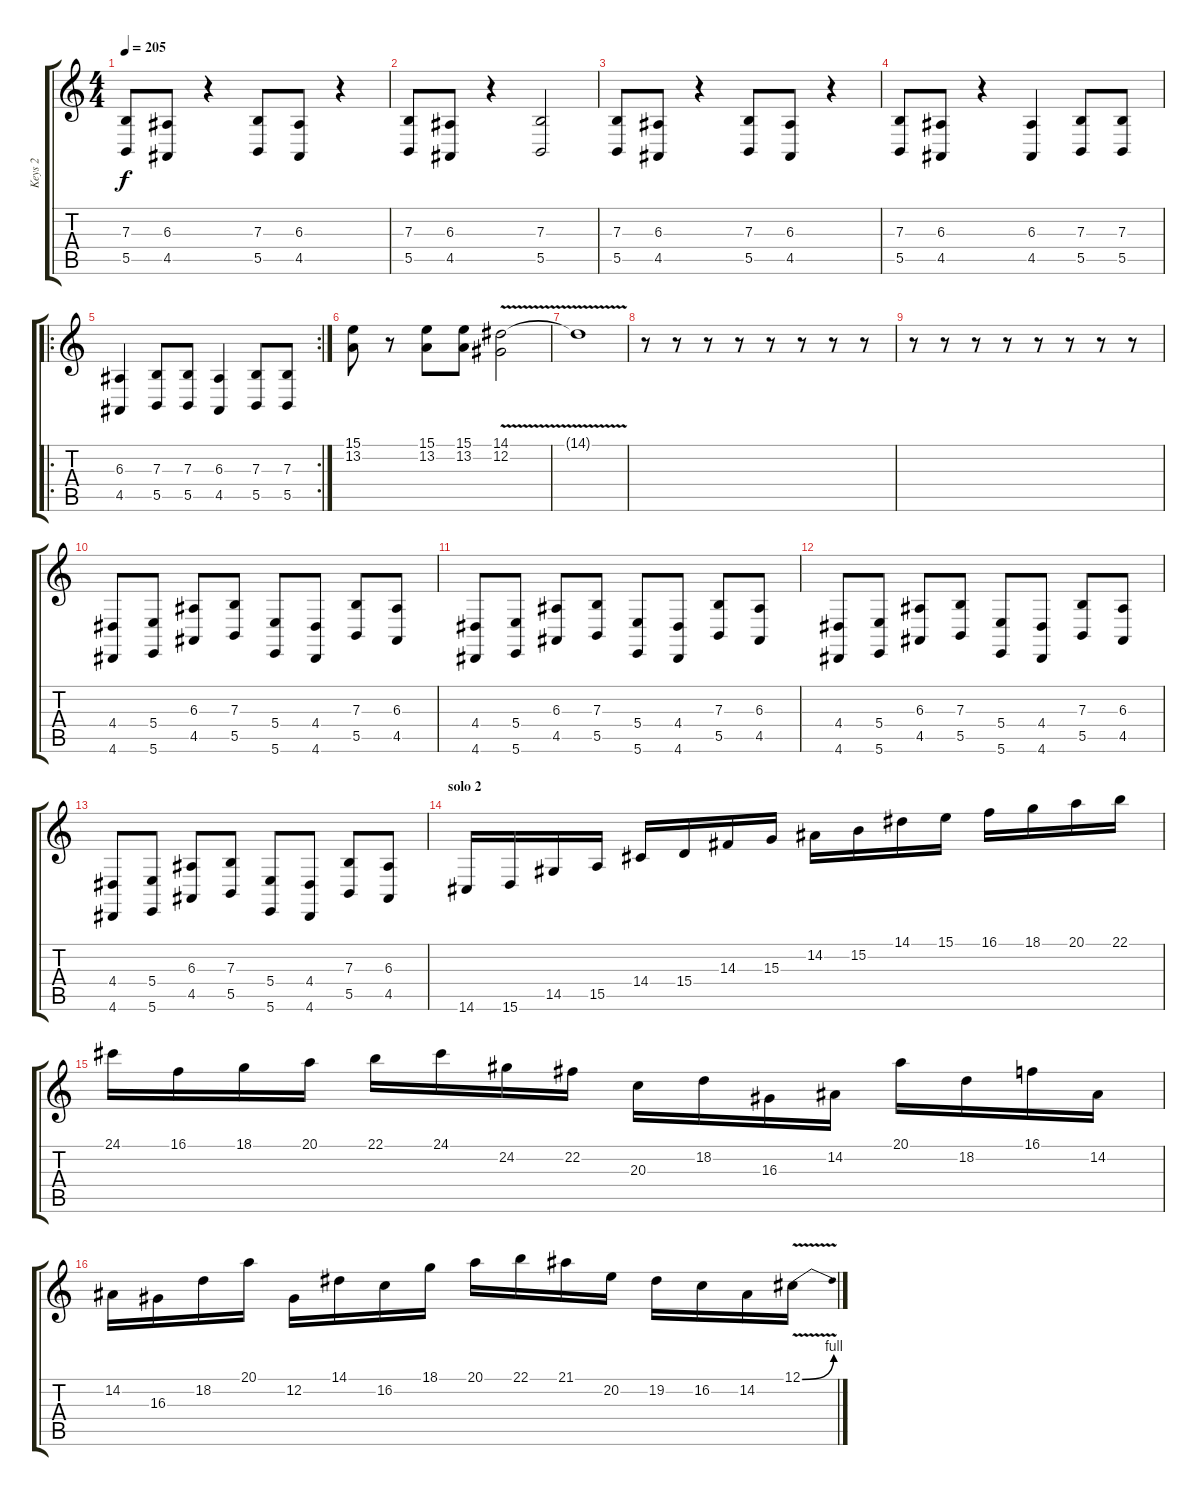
\track ("Keys 2" "Keys 2") {instrument tangoaccordion}
\staff {score tabs}
\tuning (Db4 Ab3 E3 B2 Gb2 B1) {hide}
\ts (4 4)
\tempo 205
\clef g2
\ks c
(7.3 5.5).8{dy f} (6.3 4.5).8 r.4 (7.3 5.5).8 (6.3 4.5).8 r.4 |
(7.3 5.5).8 (6.3 4.5).8 r.4 (7.3 5.5).2 |
(7.3 5.5).8 (6.3 4.5).8 r.4 (7.3 5.5).8 (6.3 4.5).8 r.4 |
(7.3 5.5).8 (6.3 4.5).8 r.4 (6.3 4.5).4 (7.3 5.5).8 (7.3 5.5).8 |
\ro
\rc 2
(6.3 4.5).4 (7.3 5.5).8 (7.3 5.5).8 (6.3 4.5).4 (7.3 5.5).8 (7.3 5.5).8 |
(15.1 13.2).8 r.8 (15.1 13.2).8 (15.1 13.2).8 (14.1{v} 12.2{v}).2 |
14.1{t}.1 |
r.8 r.8 r.8 r.8 r.8 r.8 r.8 r.8 |
r.8 r.8 r.8 r.8 r.8 r.8 r.8 r.8 |
(4.4 4.6).8 (5.4 5.6).8 (6.3 4.5).8 (7.3 5.5).8 (5.4 5.6).8 (4.4 4.6).8 (7.3 5.5).8 (6.3 4.5).8 |
(4.4 4.6).8 (5.4 5.6).8 (6.3 4.5).8 (7.3 5.5).8 (5.4 5.6).8 (4.4 4.6).8 (7.3 5.5).8 (6.3 4.5).8 |
(4.4 4.6).8 (5.4 5.6).8 (6.3 4.5).8 (7.3 5.5).8 (5.4 5.6).8 (4.4 4.6).8 (7.3 5.5).8 (6.3 4.5).8 |
(4.4 4.6).8 (5.4 5.6).8 (6.3 4.5).8 (7.3 5.5).8 (5.4 5.6).8 (4.4 4.6).8 (7.3 5.5).8 (6.3 4.5).8 |
\section ("" "solo 2")
14.6.16 15.6.16 14.5.16 15.5.16 14.4.16 15.4.16 14.3.16 15.3.16 14.2.16 15.2.16 14.1.16 15.1.16 16.1.16 18.1.16 20.1.16 22.1.16 |
24.1.16 16.1.16 18.1.16 20.1.16 22.1.16 24.1.16 24.2.16 22.2.16 20.3.16 18.2.16 16.3.16 14.2.16 20.1.16 18.2.16 16.1.16 14.2.16 |
14.2.16 16.3.16 18.2.16 20.1.16 12.2.16 14.1.16 16.2.16 18.1.16 20.1.16 22.1.16 21.1.16 20.2.16 19.2.16 16.2.16 14.2.16 12.1{be (bend 0 0 60 4) v}.16
